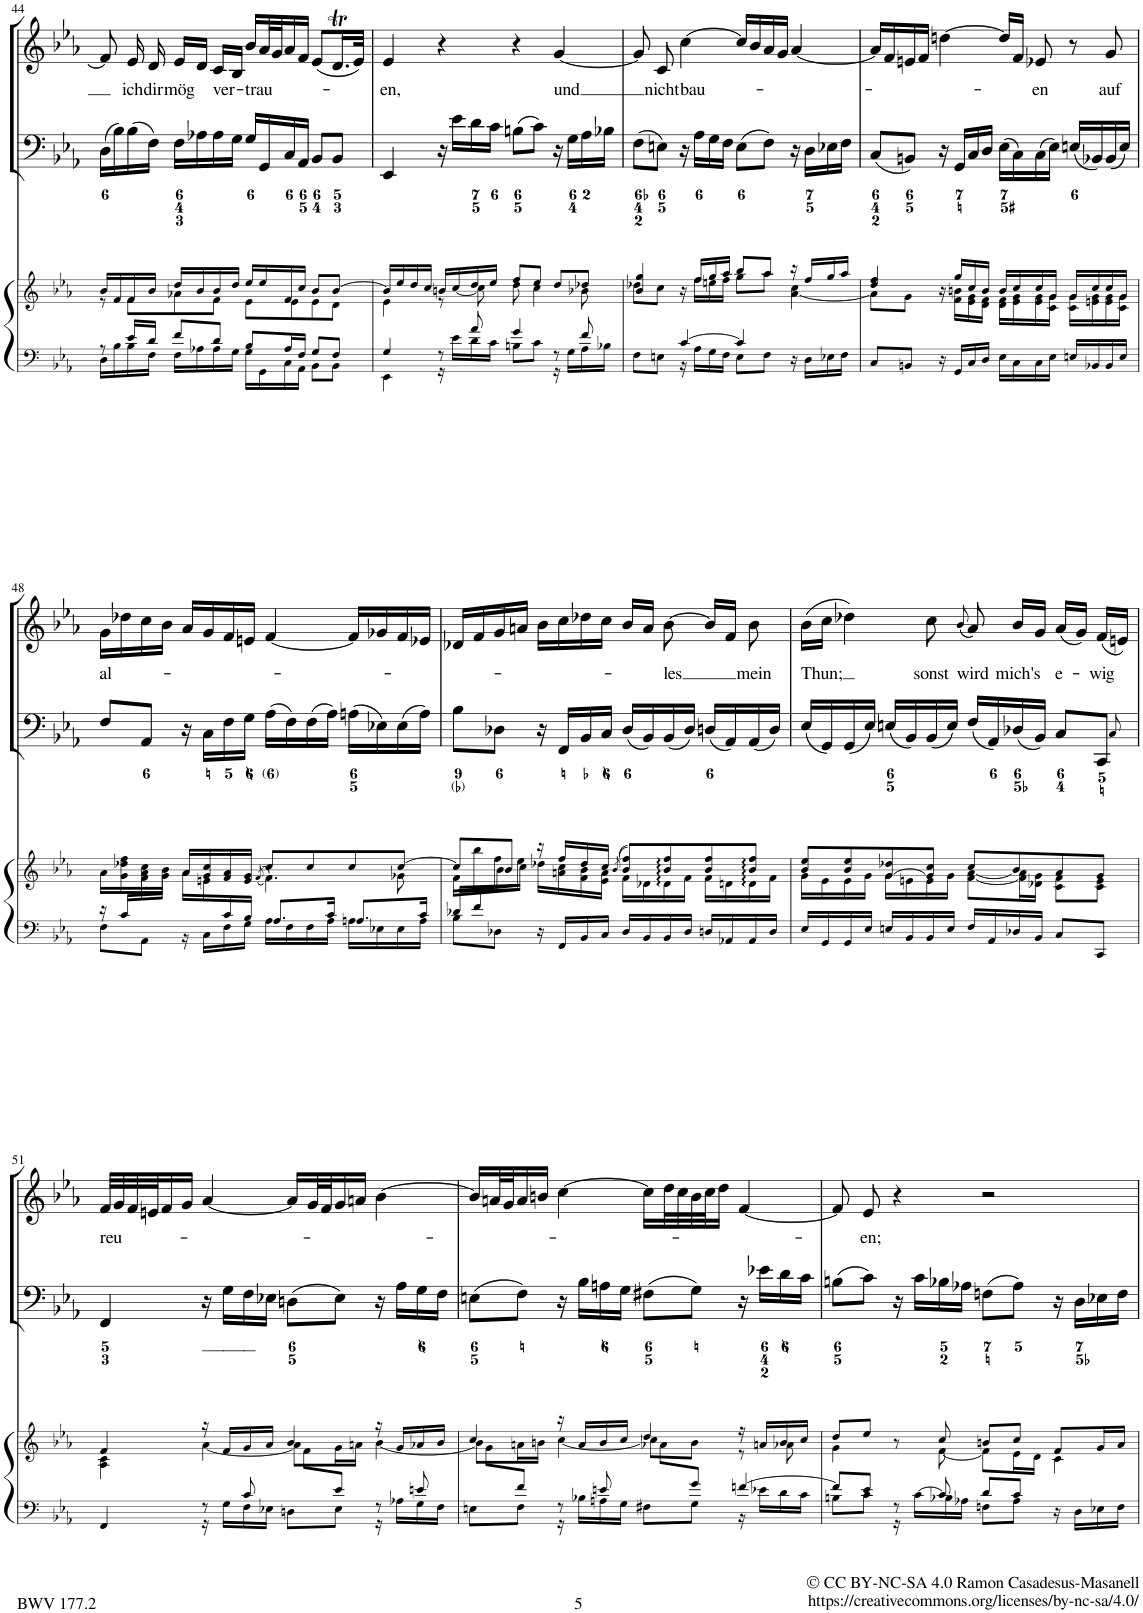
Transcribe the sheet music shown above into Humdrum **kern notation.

**kern	**kern	**kern	**kern	**text
*part3	*part3	*part2	*part1	*part1
*staff4	*staff3	*staff2	*staff1	*staff1
*I"Piano reduction	*	*I"Continuo	*I"Alto	*
*I'Pno	*	*	*	*
!!LO:PB:g=z
*clefF4	*clefG2	*clefF4	*clefG2	*
*k[b-e-a-]	*k[b-e-a-]	*k[b-e-a-]	*k[b-e-a-]	*
*M4/4	*M4/4	*M4/4	*M4/4	*
*met(c)	*met(c)	*met(c)	*met(c)	*
=44	=44	=44	=44	=44
*^	*^	*	*	*
8r	16D\LL	16b-/LL	8r	(16D\LL	8f/]	.
.	16B-\	16f/	.	16B-\)	.	.
!	!	!	!	!	!	!LO:LY:b
16e-/LL	16B-\	16f/	8f\L	(16B-\	16e-/	ich
!	!	!	!	!	!	!LO:LY:b
16d/JJ	16F\JJ	16b-/JJ	.	16F\JJ)	16d/	dir
!	!	!	!	!	!	!LO:LY:b
8f/L	16F\LL	16dd/LL	8a-X\	16F\LL	16e-/LL	mög
.	16A-X\	16b-/	.	16A-X\	16d/JJ	.
!	!	!	!	!	!	!LO:LY:b
8d/J	16A-\	16b-/	8f\J	16A-\	16c/LL	ver-
.	16G\JJ	16dd/JJ	.	16G\JJ	16B-/JJ	.
!	!	!	!	!	!	!LO:LY:b
8B-/L	16G\LL	16ee-/LL	8e-\L	16G/LL	16b-/LL	-trau-
.	16GG\	16ee-/	.	16GG/	32a-/L	.
.	.	.	.	.	32g/J	.
16A-/L	16C\	16f/	8e-\	16C/	16a-/	.
16F/JJ	16AA-\JJ	16cc/JJ	.	16AA-/JJ	16f/JJ	.
8G/L	8BB-\L	8b-/L	8e-\	8BB-/L	(8e-/L	.
8F/J	8BB-\J	[8b-/J	8d\J	8BB-/J	16.dt/L	.
.	.	.	.	.	32e-/JJk)	.
=45	=45	=45	=45	=45	=45	=45
!	!	!	!	!	!	!LO:LY:b
4G/	4EE-\	16b-/LL]	4e-\	4EE-/	4e-/	-en,
.	.	16ee-/	.	.	.	.
.	.	16dd/	.	.	.	.
.	.	16cc/JJ	.	.	.	.
8r	16r	16bn/LL	8r	16r	4r	.
.	16e-\LL	[<16cc/	.	16e-\LL	.	.
8a-/	16d\	16dd/	8cc\]	16d\	.	.
.	16c\JJ	16ee-/JJ	.	16c\JJ	.	.
4g/	8Bn\L	8ff/L	8dd\	(8Bn\L	4r	.
.	8c\J	8ee-/J	4cc\	8c\J)	.	.
!	!	!	!	!	!	!LO:LY:b
8r	16r	8dd/L	.	16r	[4g/	und
.	16G\LL	.	.	16G\LL	.	.
8f/	16A-\	8dd-X/J	8b-X\	16A-\	.	.
.	16B-X\JJ	.	.	16B-X\JJ	.	.
=46	=46	=46	=46	=46	=46	=46
4ryy	8F\L	4b-/ 4gg/	8dd-X\L	(8F\L	8g/]	.
!	!	!	!	!	!	!LO:LY:b
.	8En\J	.	8cc\J	8En\J)	8c/	nicht
!	!	!	!	!	!	!LO:LY:b
[4c/	16r	16r	16ryy	16r	[4cc\	bau-
.	16A-\LL	16ff/LL	16ff\LL	16A-\LL	.	.
.	16G\	16gg/	16een\	16G\	.	.
.	16F\JJ	16aa-/JJ	16ff\JJ	16F\JJ	.	.
4c/]	8E\L	8bb-/L	8gg\L	(8E\L	16cc/LL]	.
.	.	.	.	.	16b-/	.
.	8F\J	8aa-/J	8aa-\J	8F\J)	16a-/	.
.	.	.	.	.	16g/JJ	.
16r	16ryy	16r	[4a-\ 4cc\	16r	[4a-/	.
16ryy	16D\LL	16ff/LL	.	16D\LL	.	.
8ryy	16E-X\	16gg/	.	16E-X\	.	.
.	16F\JJ	16aa-/JJ	.	16F\JJ	.	.
*v	*v	*	*	*	*	*
=47	=47	=47	=47	=47	=47
8C/L	4dd/ 4ff/	8a-\L]	(8C/L	16a-/LL]	.
.	.	.	.	16f/	.
8BBn/J	.	8g\J	8BBn/J)	16en/	.
.	.	.	.	16f/JJ	.
16r	16r	16ryy	16r	[4ddn\	.
16GG/LL	16gg/LL	16f\ 16bn\LL	16GG/LL	.	.
16C/	16cc/	16e-\ 16g\	16C/	.	.
16D/JJ	16b/JJ	16d\ 16f\JJ	16D/JJ	.	.
16E-\LL	16b/LL	16d\ 16f\LL	(16E-\LL	16dd/LL]	.
16C\	16cc/	16e-\ 16g\	16C\)	16f/JJ	.
!	!	!	!	!	!LO:LY:b
16C\	16cc/	16e-\ 16g\	(16C\	8e-X/	-en
16E-\JJ	16g/JJ	16c\ 16g\JJ	16E-\JJ)	.	.
16En/LL	16g/LL	16c\ 16g\LL	(16En/LL	8r	.
16BB-X/	16cc/	16en\ 16g\	16BB-X/)	.	.
!	!	!	!	!	!LO:LY:b
16BB-/	16cc/	16e\ 16g\	(16BB-/	8g/	auf
16E/JJ	16g/JJ	16c\ 16g\JJ	16E/JJ)	.	.
!!LO:LB:g=z
=48	=48	=48	=48	=48	=48
*^	*	*^	*	*	*
!	!	!	!	!	!	!	!LO:LY:b
16r	8F\L	16a-\LL	4ryy	8ryy	8F/L	16g\LL	al-
16c/LL	.	16g\ 16dd-X\ 16ff\	.	.	.	16dd-X\	.
4ryy	8AA-\J	16a-\ 16cc\	.	16f\	8AA-/J	16cc\	.
.	.	16b-\JJ	.	16g\JJ	.	16b-\JJ	.
.	16r	16a-/LL	4ryy	16a-\LL	16r	16a-/LL	.
.	16C\LL	16g/ 16cc/	.	16en\	16C\LL	16g/	.
16c/	16F\	16f/ 16a-/	.	2ryy	16F\	16f/	.
16B-/JJ	16G\JJ	16e/ 16g/JJ	.	.	16G\JJ	16en/JJ	.
.	.	.	(>(8qf/	.	.	.	.
8.A-/L	16A-\LL	8cc/L	4.f\))	.	(16A-\LL	[4f/	.
.	16F\	.	.	.	16F\)	.	.
.	16F\	8cc/	.	.	(16F\	.	.
16c/Jk	16A-\JJ	.	.	.	16A-\JJ)	.	.
8.An/L	16A\LL	8cc/	.	.	(16An\LL	16f/LL]	.
.	16E-X\	.	.	.	16E-X\)	16g-X/	.
.	16E-\	[8cc/J	8g-X\	8ryy	(16E-\	16f/	.
16c/Jk	16A\JJ	.	.	.	16A\JJ)	16e-X/JJ	.
=49	=49	=49	=49	=49	=49	=49	=49
16d-X/LL	8B-\L	8cc/L]	16f\LL	8ryy	8B-\L	16d-X/LL	.
16f/	.	.	16bb-\	.	.	16f/	.
2..ryy	8D-X\J	8b-/J	16ff\	16b-\	8D-X\J	16g/	.
.	.	.	16ee-\JJ	16cc\JJ	.	16an/JJ	.
.	16r	16r	16dd-X\LL	4ryy	16r	16b-\LL	.
.	16FF/LL	16ff/LL	16an\ 16cc\	.	16FF/LL	16cc\	.
.	16BB-/	16dd-/	16f\ 16b-\	.	16BB-/	16dd-X\	.
.	16C/JJ	16cc/JJ	16e-\ 16a\JJ	.	16C/JJ	16cc\JJ	.
.	.	(>(8qb-/	.	.	.	.	.
.	16D-/LL	8b-/ 8ff/L))	16f\LL	2ryy	(16D-/LL	16b-/LL	.
.	16BB-/	.	16d-X\	.	16BB-/)	16a/JJ	.
!	!	!	!	!	!	!	!LO:LY:b
.	16BB-/	8b-/ 8ff/	16d-\	.	(16BB-/	[8b-\	-les
.	16D-/JJ	.	16f\JJ	.	16D-/JJ)	.	.
.	16Dn/LL	8b-/ 8ff/	16f\LL	.	(16Dn/LL	16b-/LL]	.
.	16AA-X/	.	16dn\	.	16AA-/)	16f/JJ	.
!	!	!	!	!	!	!	!LO:LY:b
.	16AA-/	8b-/ 8ff/J	16d\	.	(16AA-/	8b-\	mein
.	16D/JJ	.	16f\JJ	.	16D/JJ)	.	.
*	*	*	*v	*v	*	*	*
=50	=50	=50	=50	=50	=50	=50
*	*	*	*	*^	*	*
!	!	!	!	!	!	!	!LO:LY:b
*v	*v	*	*	*	*	*	*
16E-/LL	8b-/ 8ee-/L	16g\LL	(<16E-/LL	2ryy	(16b-\LL	Thun;
16GG/	.	16e-\	16GG/)	.	16cc\JJ	.
16GG/	8b-/ 8ee-/	16e-\	(<16GG/	.	4dd-X\)	.
16E-/JJ	.	16g\JJ	16E-/JJ)	.	.	.
16En/LL	[8g/ 8dd-X/	16g\LL	(<16En/LL	.	.	.
16BB-/	.	16en\	16BB-/)	.	.	.
!	!	!	!	!	!	!LO:LY:b
16BB-/	8g/] 8cc/J	16e\	(<16BB-/	.	8cc\	sonst
16E/JJ	.	16g\JJ	16E/JJ)	.	.	.
.	.	.	.	.	(8qb-/	.
!	!	!	!	!	!	!LO:LY:b
16F/LL	8cc/L	[8f\ [8a-\L	(<16F/LL	4ryy	8a-/)	wird
16AA-/	.	.	16AA-/)	.	.	.
!	!	!	!	!	!	!LO:LY:b
16D-X/	8b-/	16f\] 16a-\]L	(<16D-X/	.	16b-/LL	mich's
16BB-/JJ	.	16d-X\ 16g\JJ	16BB-/JJ)	.	16g/JJ	.
!	!	!	!	!	!	!LO:LY:b
8C/L	8a-/	8c\ 8f\L	8C/L	8ryy	(16a-/LL	e-
.	.	.	.	.	16g/JJ)	.
!	!	!	!	!	!	!LO:LY:b
8CC/J	8g/J	8c\ 8e\J	8CC/J	8C!/	(16f/LL	-wig
.	.	.	.	.	16en/JJ)	.
*	*	*	*v	*v	*	*
!!LO:LB:g=z
=51	=51	=51	=51	=51	=51
*^	*	*^	*	*	*
!	!	!	!	!	!	!	!LO:LY:b
4FF/	4ryy	4f/	4A-\ 4c\	2ryy	4FF/	32f/LLL	reu-
.	.	.	.	.	.	32g/	.
.	.	.	.	.	.	32f/	.
.	.	.	.	.	.	32en/J	.
.	.	.	.	.	.	16f/	.
.	.	.	.	.	.	16g/JJ	.
8r	16r	16r	[4a-\	.	16r	[4a-/	.
.	16G\LL	16f/LL	.	.	16G\LL	.	.
8c/	16F\	16g/	.	.	16F\	.	.
.	16E-X\JJ	16a-/JJ	.	.	16E-X\JJ	.	.
8ryy	8Dn\L	4b-/	8a-\L]	8f\L	(8Dn\L	16a-/LL]	.
.	.	.	.	.	.	32g/L	.
.	.	.	.	.	.	32f/J	.
8e-/J	8E-\J	.	16g\L	4.ryy	8E-\J)	16g/	.
.	.	.	16an\JJ	.	.	16an/JJ	.
8r	16r	16r	[4b-\	.	16r	[4b-\	.
.	16A-X\LL	16g/LL	.	.	16A-\LL	.	.
8en/	16G\	16a-X/	.	.	16G\	.	.
.	16F\JJ	16b-/JJ	.	.	16F\JJ	.	.
=52	=52	=52	=52	=52	=52	=52	=52
8ryy	8En\L	4cc/	8b-\L]	8g\L	(8En\L	16b-/LL]	.
.	.	.	.	.	.	32an/L	.
.	.	.	.	.	.	32g/J	.
8f/J	8F\J	.	16an\L	4.ryy	8F\J)	16a/	.
.	.	.	16bn\JJ	.	.	16bn/JJ	.
8r	16r	16r	[4cc\	.	16r	[4cc\	.
.	16B-X\LL	16a/LL	.	.	16B-\LL	.	.
8en/	16An\	16b/	.	.	16An\	.	.
.	16G\JJ	16cc/JJ	.	.	16G\JJ	.	.
8ryy	8F#X\L	4dd/	8cc\L]	8a-X\L	(8F#X\L	16cc\LL]	.
.	.	.	.	.	.	32dd\L	.
.	.	.	.	.	.	32cc\	.
8g/J	8G\J	.	8b\J	4.ryy	8G\J)	32b\	.
.	.	.	.	.	.	32cc\J	.
.	.	.	.	.	.	16dd\JJ	.
[4fn/	16r	16r	8r	.	16r	[4f/	.
.	16e-X\LL	16an/LL	.	.	16e-X\LL	.	.
.	16d\	16b/	8a-X\	.	16d\	.	.
.	16c\JJ	16cc/JJ	.	.	16c\JJ	.	.
*	*	*	*v	*v	*	*	*
=53	=53	=53	=53	=53	=53	=53
8f/L]	8Bn\L	8dd/L	4g\	(8Bn\L	8f/]	.
!	!	!	!	!	!	!LO:LY:b
8e-/J	8c\J	8ee-/J	.	8c\J)	8e-/	-en;
8r	16r	8r	8ryy	16r	4r	.
.	[>16c\LL	.	.	16c\LL	.	.
8c/]	16B-X\	8cc/	[8f\	16B-X\	.	.
.	16A-X\JJ	.	.	16A-X\JJ	.	.
8d/L	8Fn\L	8bn/L	8f\L]	(8Fn\L	2r	.
8c/J	8A-\J	8cc/J	16e-\L	8A-\J)	.	.
.	.	.	16d\JJ	.	.	.
16r	16ryy	8f/L	4c\	16r	.	.
16ryy	16D\LL	.	.	16D\LL	.	.
8ryy	16E-X\	16g/L	.	16E-X\	.	.
.	16F\JJ	16a-/JJ	.	16F\JJ	.	.
*v	*v	*	*	*	*	*
*	*v	*v	*	*	*
=	=	=	=	=
*-	*-	*-	*-	*-
